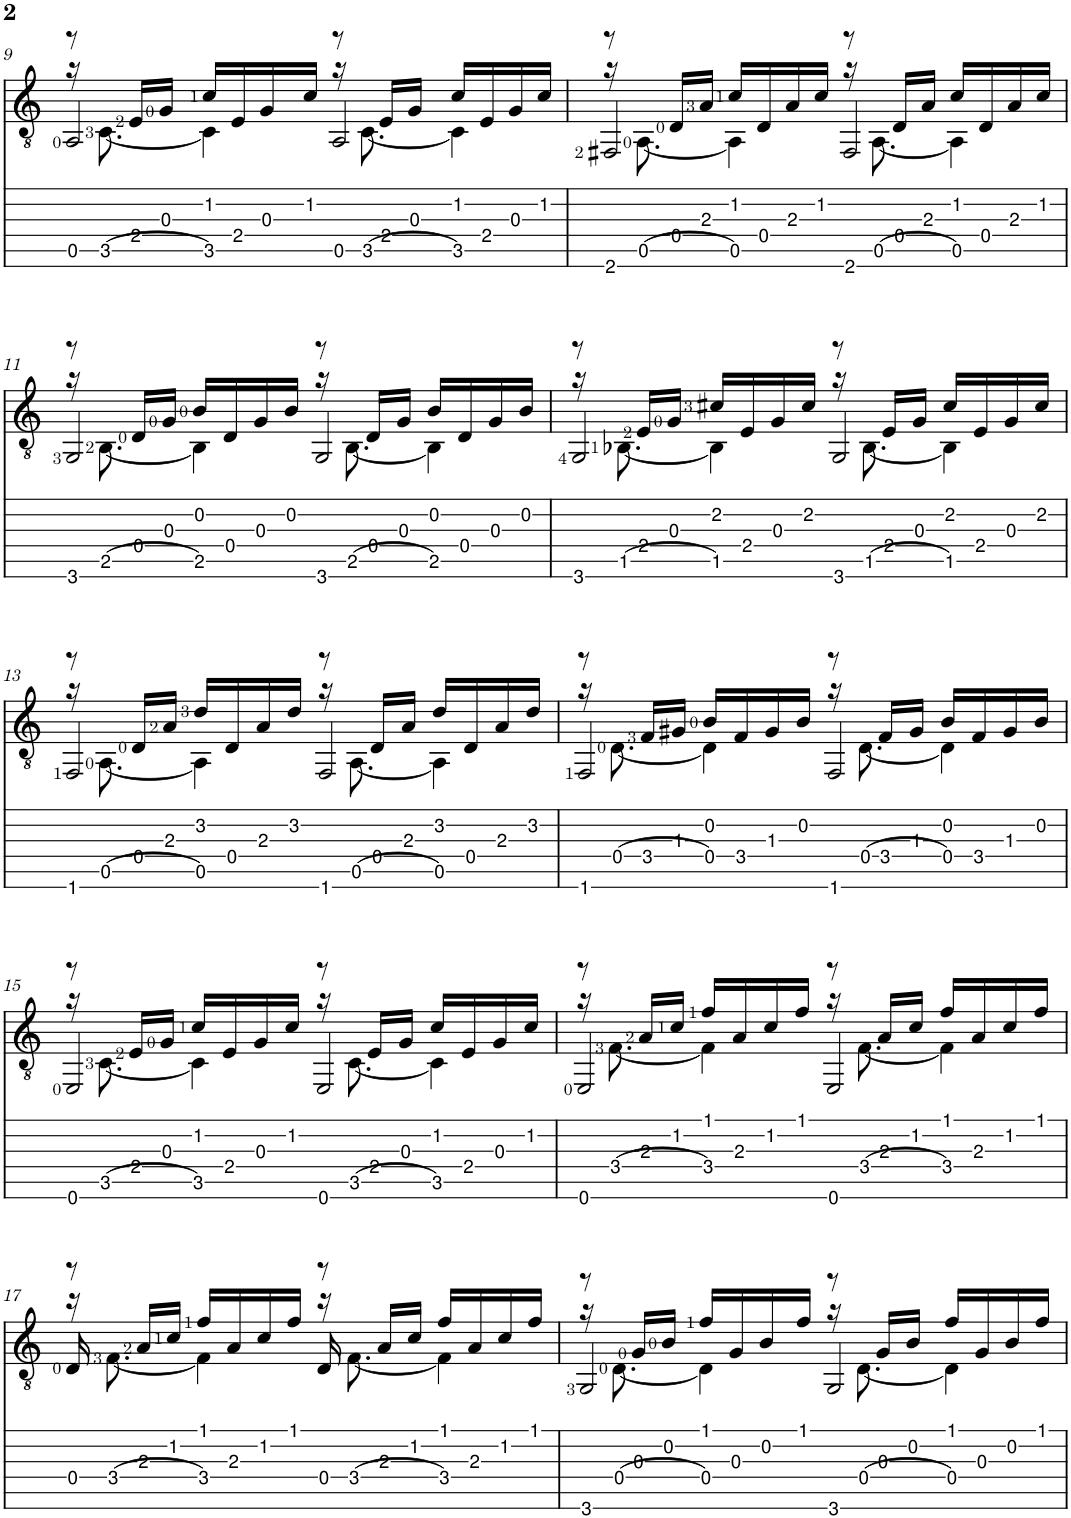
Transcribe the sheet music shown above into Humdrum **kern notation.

**kern	**kern
*part1	*part1
*staff2	*staff1
*I"Classical Guitar	*
!!LO:PB:g=z
*	*clefGv2
*k[]	*k[]
*C:	*C:
*M4/4	*M4/4
*met(c)	*met(c)
=9	=9
*^	*^
*	*^	*	*^
8r	16r	2AA	8r	16r	2AA/
.	[>8.C	.	.	[<8.C\	.
16ELL	.	.	16E/LL	.	.
16GJJ	.	.	16G/JJ	.	.
16cLL	4C]	.	16c/LL	4C\]	.
16EJ	.	.	16E/	.	.
16GL	.	.	16G/	.	.
16cJJ	.	.	16c/JJ	.	.
8r	16r	2AA	8r	16r	2AA/
.	[>8.C	.	.	[<8.C\	.
16ELL	.	.	16E/LL	.	.
16GJJ	.	.	16G/JJ	.	.
16cLL	4C]	.	16c/LL	4C\]	.
16EJ	.	.	16E/	.	.
16GL	.	.	16G/	.	.
16cJJ	.	.	16c/JJ	.	.
=10	=10	=10	=10	=10	=10
8r	16r	2FF#	8r	16r	2FF#X/
.	[>8.AA	.	.	[<8.AA\	.
16DLL	.	.	16D/LL	.	.
16AJJ	.	.	16A/JJ	.	.
16cLL	4AA]	.	16c/LL	4AA\]	.
16DJ	.	.	16D/	.	.
16AL	.	.	16A/	.	.
16cJJ	.	.	16c/JJ	.	.
8r	16r	2FF#	8r	16r	2FF#/
.	[>8.AA	.	.	[<8.AA\	.
16DLL	.	.	16D/LL	.	.
16AJJ	.	.	16A/JJ	.	.
16cLL	4AA]	.	16c/LL	4AA\]	.
16DJ	.	.	16D/	.	.
16AL	.	.	16A/	.	.
16cJJ	.	.	16c/JJ	.	.
!!LO:LB:g=z	!!	!!
=11	=11	=11	=11	=11	=11
8r	16r	2GG	8r	16r	2GG/
.	[>8.BB	.	.	[<8.BB\	.
16DLL	.	.	16D/LL	.	.
16GJJ	.	.	16G/JJ	.	.
16BLL	4BB]	.	16B/LL	4BB\]	.
16DJ	.	.	16D/	.	.
16GL	.	.	16G/	.	.
16BJJ	.	.	16B/JJ	.	.
8r	16r	2GG	8r	16r	2GG/
.	[>8.BB	.	.	[<8.BB\	.
16DLL	.	.	16D/LL	.	.
16GJJ	.	.	16G/JJ	.	.
16BLL	4BB]	.	16B/LL	4BB\]	.
16DJ	.	.	16D/	.	.
16GL	.	.	16G/	.	.
16BJJ	.	.	16B/JJ	.	.
=12	=12	=12	=12	=12	=12
8r	16r	2GG	8r	16r	2GG/
.	[>8.BB-X	.	.	[<8.BB-X\	.
16ELL	.	.	16E/LL	.	.
16GJJ	.	.	16G/JJ	.	.
16c#XLL	4BB-]	.	16c#X/LL	4BB-\]	.
16EJ	.	.	16E/	.	.
16GL	.	.	16G/	.	.
16c#JJ	.	.	16c#/JJ	.	.
8r	16r	2GG	8r	16r	2GG/
.	[>8.BB-	.	.	[<8.BB-\	.
16ELL	.	.	16E/LL	.	.
16GJJ	.	.	16G/JJ	.	.
16c#LL	4BB-]	.	16c#/LL	4BB-\]	.
16EJ	.	.	16E/	.	.
16GL	.	.	16G/	.	.
16c#JJ	.	.	16c#/JJ	.	.
!!LO:LB:g=z	!!	!!
=13	=13	=13	=13	=13	=13
8r	16r	2FF	8r	16r	2FF/
.	[>8.AA	.	.	[<8.AA\	.
16DLL	.	.	16D/LL	.	.
16AJJ	.	.	16A/JJ	.	.
16dLL	4AA]	.	16d/LL	4AA\]	.
16DJ	.	.	16D/	.	.
16AL	.	.	16A/	.	.
16dJJ	.	.	16d/JJ	.	.
8r	16r	2FF	8r	16r	2FF/
.	[>8.AA	.	.	[<8.AA\	.
16DLL	.	.	16D/LL	.	.
16AJJ	.	.	16A/JJ	.	.
16dLL	4AA]	.	16d/LL	4AA\]	.
16DJ	.	.	16D/	.	.
16AL	.	.	16A/	.	.
16dJJ	.	.	16d/JJ	.	.
=14	=14	=14	=14	=14	=14
8r	16r	2FF	8r	16r	2FF/
.	[>8.D-X	.	.	[<8.D\	.
16FLL	.	.	16F/LL	.	.
16G#JJ	.	.	16G#X/JJ	.	.
16BLL	4D]	.	16B/LL	4D\]	.
16FJ	.	.	16F/	.	.
16G#L	.	.	16G#/	.	.
16BJJ	.	.	16B/JJ	.	.
8r	16r	2FF	8r	16r	2FF/
.	[>8.D	.	.	[<8.D\	.
16FLL	.	.	16F/LL	.	.
16G#JJ	.	.	16G#/JJ	.	.
16BLL	4D]	.	16B/LL	4D\]	.
16FJ	.	.	16F/	.	.
16G#L	.	.	16G#/	.	.
16BJJ	.	.	16B/JJ	.	.
!!LO:LB:g=z	!!	!!
=15	=15	=15	=15	=15	=15
8r	16r	2EE	8r	16r	2EE/
.	[>8.C	.	.	[<8.C\	.
16ELL	.	.	16E/LL	.	.
16GJJ	.	.	16G/JJ	.	.
16cLL	4C]	.	16c/LL	4C\]	.
16EJ	.	.	16E/	.	.
16GL	.	.	16G/	.	.
16cJJ	.	.	16c/JJ	.	.
8r	16r	2EE	8r	16r	2EE/
.	[>8.C	.	.	[<8.C\	.
16ELL	.	.	16E/LL	.	.
16GJJ	.	.	16G/JJ	.	.
16cLL	4C]	.	16c/LL	4C\]	.
16EJ	.	.	16E/	.	.
16GL	.	.	16G/	.	.
16cJJ	.	.	16c/JJ	.	.
=16	=16	=16	=16	=16	=16
8r	16r	2EE	8r	16r	2EE/
.	[>8.F	.	.	[<8.F\	.
16ALL	.	.	16A/LL	.	.
16cJJ	.	.	16c/JJ	.	.
16fLL	4F]	.	16f/LL	4F\]	.
16AJ	.	.	16A/	.	.
16cL	.	.	16c/	.	.
16fJJ	.	.	16f/JJ	.	.
8r	16r	2EE	8r	16r	2EE/
.	[>8.F	.	.	[<8.F\	.
16ALL	.	.	16A/LL	.	.
16cJJ	.	.	16c/JJ	.	.
16fLL	4F]	.	16f/LL	4F\]	.
16AJ	.	.	16A/	.	.
16cL	.	.	16c/	.	.
16fJJ	.	.	16f/JJ	.	.
!!LO:LB:g=z	!!	!!
=17	=17	=17	=17	=17	=17
8r	16r	16D	8r	16r	16D/
.	[>8.F	16r	.	[<8.F\	16ryy
16ALL	.	8r	16A/LL	.	8ryy
16cJJ	.	.	16c/JJ	.	.
16fLL	4F]	4r	16f/LL	4F\]	4ryy
16AJ	.	.	16A/	.	.
16cL	.	.	16c/	.	.
16fJJ	.	.	16f/JJ	.	.
8r	16r	16D	8r	16r	16D/
.	[>8.F	16r	.	[<8.F\	16ryy
16ALL	.	8r	16A/LL	.	8ryy
16cJJ	.	.	16c/JJ	.	.
16fLL	4F]	4r	16f/LL	4F\]	4ryy
16AJ	.	.	16A/	.	.
16cL	.	.	16c/	.	.
16fJJ	.	.	16f/JJ	.	.
=18	=18	=18	=18	=18	=18
8r	16r	2GG	8r	16r	2GG/
.	[>8.D	.	.	[<8.D\	.
16GLL	.	.	16G/LL	.	.
16BJJ	.	.	16B/JJ	.	.
16fLL	4D]	.	16f/LL	4D\]	.
16GJ	.	.	16G/	.	.
16BL	.	.	16B/	.	.
16fJJ	.	.	16f/JJ	.	.
8r	16r	2GG	8r	16r	2GG/
.	[>8.D	.	.	[<8.D\	.
16GLL	.	.	16G/LL	.	.
16BJJ	.	.	16B/JJ	.	.
16fLL	4D]	.	16f/LL	4D\]	.
16GJ	.	.	16G/	.	.
16BL	.	.	16B/	.	.
16fJJ	.	.	16f/JJ	.	.
*v	*v	*v	*	*	*
*	*v	*v	*v
=	=
*-	*-
